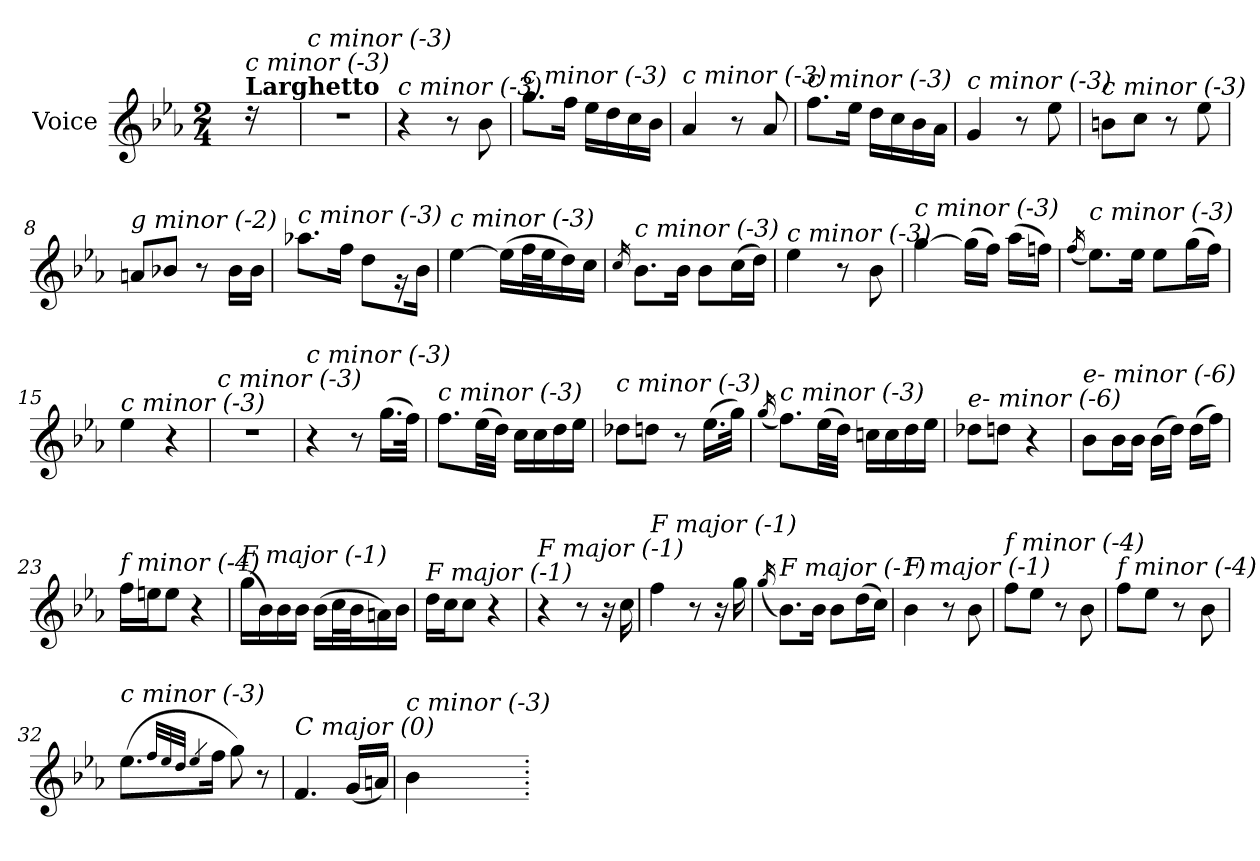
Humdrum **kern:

**kern
*part1
*staff1
*I"Voice
*I'V
*clefG2
*k[b-e-a-]
*M2/4
*MM36
=
!LO:TX:a:B:t=Larghetto
!LO:TX:i:t=c minor (-3)
16rdd
=1
!LO:TX:i:t=c minor (-3)
2r
=2
!LO:TX:i:t=c minor (-3)
4r
8r
8b-\
=3
!LO:TX:i:t=c minor (-3)
8.gg\L
16ff\Jk
16ee-\LL
16dd\
16cc\
16b-\JJ
=4
!LO:TX:i:t=c minor (-3)
4a-/
8r
8a-/
=5
!LO:TX:i:t=c minor (-3)
8.ff\L
16ee-\Jk
16dd\LL
16cc\
16b-\
16a-\JJ
=6
!LO:TX:i:t=c minor (-3)
4g/
8r
8ee-\
=7
!LO:TX:i:t=c minor (-3)
8bn\L
8cc\J
8r
8ee-\
!!LO:LB:g=z
=8
!LO:TX:i:t=g minor (-2)
8an/L
8b-X/J
8r
16b-\LL
16b-\JJ
=9
!LO:TX:i:t=c minor (-3)
8.aa-X\L
16ff\Jk
8dd\L
16rg
16b-\Jk
=10
!LO:TX:i:t=c minor (-3)
[4ee-\
(>16ee-\LL]
32ff\L
32ee-\J
16dd\)
16cc\JJ
=11
16qcc/
!LO:TX:i:t=c minor (-3)
8.b-\L
16b-\Jk
8b-\L
(>16cc\L
16dd\JJ)
=12
!LO:TX:i:t=c minor (-3)
4ee-\
8r
8b-\
=13
!LO:TX:i:t=c minor (-3)
[4gg\
(>16gg\LL]
16ff\JJ)
(>16aa-\LL
16ffn\JJ)
=14
(<16qff/
!LO:TX:i:t=c minor (-3)
8.ee-\L)
16ee-\Jk
8ee-\L
(>16gg\L
16ff\JJ)
!!LO:LB:g=z
=15
!LO:TX:i:t=c minor (-3)
4ee-\
4r
=16
!LO:TX:i:t=c minor (-3)
2r
=17
!LO:TX:i:t=c minor (-3)
4r
8r
(>16.gg\LL
32ff\JJk)
=18
!LO:TX:i:t=c minor (-3)
8.ff\L
(>32ee-\LL
32dd\JJJ)
16cc\LL
16cc\
16dd\
16ee-\JJ
=19
!LO:TX:i:t=c minor (-3)
8dd-Xi\L
8dd\J
8r
(>16.ee-\LL
32gg\JJk)
=20
(<16qgg/
!LO:TX:i:t=c minor (-3)
8.ff\L)
(>32ee-\LL
32dd\JJJ)
16ccn\LL
16cc\
16dd\
16ee-\JJ
=21
!LO:TX:i:t=e- minor (-6)
8dd-Xi\L
8dd\J
4r
!!LO:LB:g=z
=22
!LO:TX:i:t=e- minor (-6)
8b-\L
16b-\L
16b-\JJ
(>16b-\LL
16dd\JJ)
(>16dd\LL
16ff\JJ)
=23
!LO:TX:i:t=f minor (-4)
16ff\LL
16een\J
8ee\J
4r
=24
!LO:TX:i:t=F major (-1)
(>16gg\LL
16b-\)
16b-\
16b-\JJ
(>16b-\LL
32cc\L
32b-\J
16an\)
16b-\JJ
=25
!LO:TX:i:t=F major (-1)
16dd\LL
16cc\J
8cc\J
4r
=26
!LO:TX:i:t=F major (-1)
4r
8r
16r
16cc\
!!LO:LB:g=z
=27
!LO:TX:i:t=F major (-1)
4ff\
8r
16r
16gg\
=28
(<16qgg/
!LO:TX:i:t=F major (-1)
8.b-\L)
16b-\Jk
8b-\L
(>16dd\L
16cc\JJ)
=29
!LO:TX:i:t=F major (-1)
4b-\
8r
8b-\
=30
!LO:TX:i:t=f minor (-4)
8ff\L
8ee-\J
8r
8b-\
=31
!LO:TX:i:t=f minor (-4)
8ff\L
8ee-\J
8r
8b-\
=32
!LO:TX:i:t=c minor (-3)
(>8.ee-\L
32qff/LLL
32qee-/
32qdd/JJJ
4qee-/
16ff\Jk
8gg\)
8r
=33
!LO:TX:i:t=C major (0)
4.f/
(<16g/LL
16an/JJ)
=34
!LO:TX:i:t=c minor (-3)
4b-\
=.
*-
